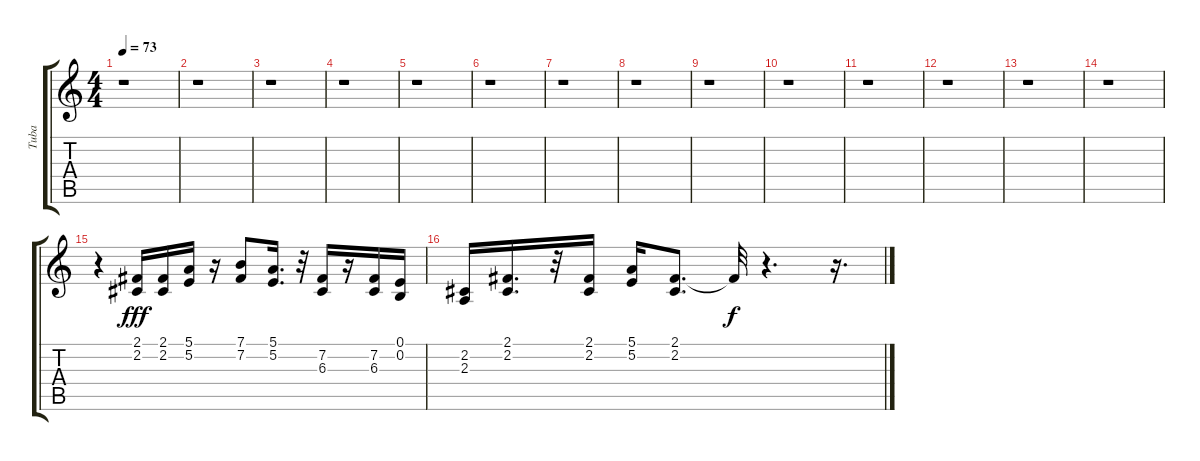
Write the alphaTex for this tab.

\track ("Tuba" "Tuba") {instrument tuba}
\staff {score tabs}
\tuning (E4 B3 G3 D3 A2 E2) {hide}
\ts (4 4)
\tempo 73
\clef g2
\ks c
r.1{dy f} |
r.1 |
r.1 |
r.1 |
r.1 |
r.1 |
r.1 |
r.1 |
r.1 |
r.1 |
r.1 |
r.1 |
r.1 |
r.1 |
r.4 (2.1 2.2).16{dy fff balance 15} (2.1 2.2).16 (5.1 5.2).16 r.16 (7.1 7.2).8 (5.1 5.2).16{d} r.32 (7.2 6.3).16 r.16 (7.2 6.3).16 (0.1 0.2).16 |
(2.2 2.3).16 (2.1 2.2).16{d} r.32 (2.1 2.2).16 (5.1 5.2).16 (2.1 2.2).8{d} 2.1{t}.32{dy f} r.4{d} r.16{d}
